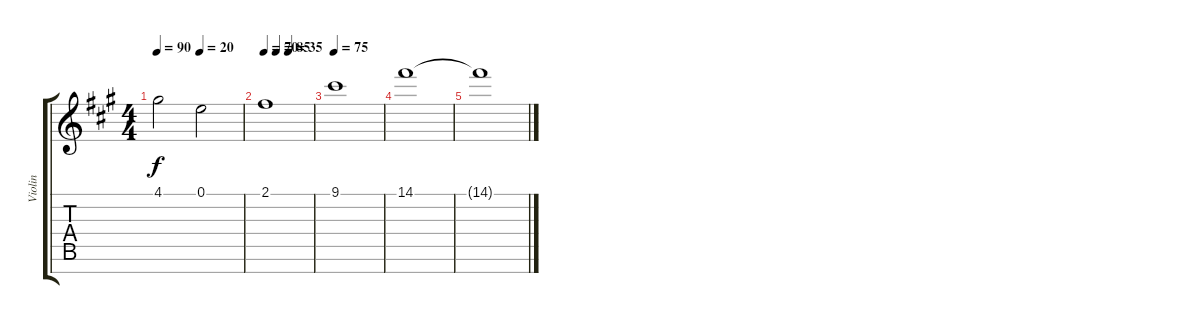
\track ("Violin" "Violin") {instrument violin}
\staff {score tabs}
\tuning (E5 B4 G4 D4 A3 E3 B2) {hide}
\ts (4 4)
\tempo 90
\tempo (20 0.5)
\clef g2
\ks a
4.1.2{dy f} 0.1.2 |
\tempo 70
\tempo (85 0.25)
\tempo (35 0.5)
2.1.1 |
\tempo 75
9.1.1 |
14.1.1 |
14.1{t}.1
